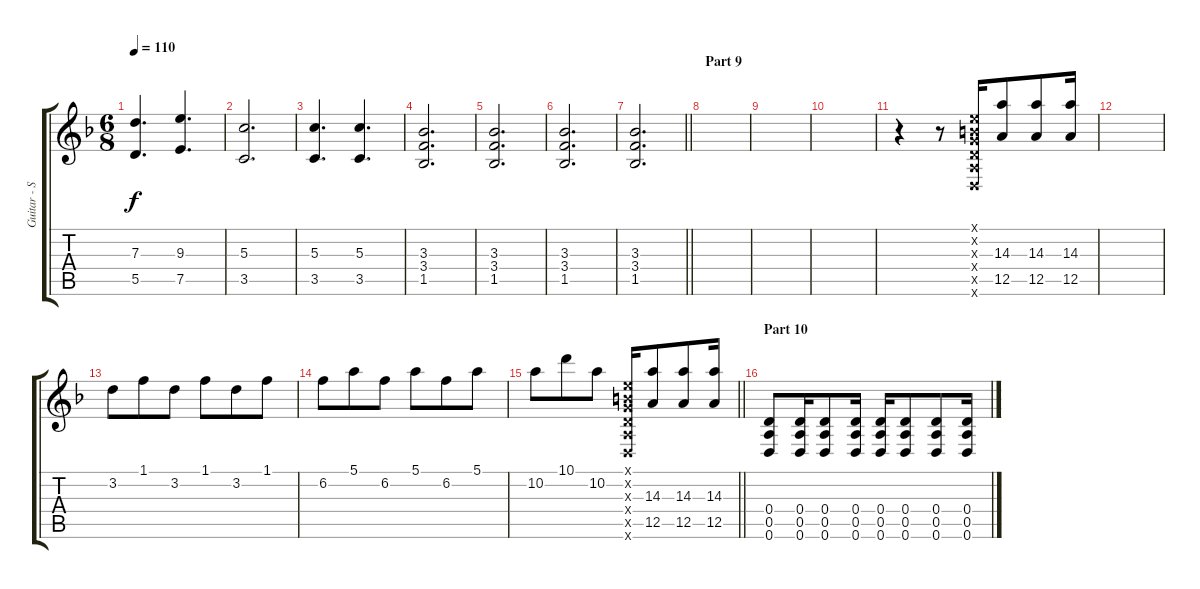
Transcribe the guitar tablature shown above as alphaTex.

\track ("Guitar - Simon Neil" "Guitar - S") {instrument electricguitarclean}
\staff {score tabs}
\tuning (E4 B3 G3 D3 A2 D2) {hide}
\ts (6 8)
\tempo 110
\clef g2
\ks dminor
(7.3 5.5).4{d dy f} (9.3 7.5).4{d} |
(5.3 3.5).2{d} |
(5.3 3.5).4{d} (5.3 3.5).4{d} |
(3.3 3.4 1.5).2{d} |
(3.3 3.4 1.5).2{d} |
(3.3 3.4 1.5).2{d} |
\barLineRight lightlight
(3.3 3.4 1.5).2{d} |
\section ("" "Part 9")
|
|
|
r.4 r.8 (0.1{x} 0.2{x} 0.3{x} 0.4{x} 0.5{x} 0.6{x}).16 (14.3 12.5).8 (14.3 12.5).8 (14.3 12.5).16 |
|
3.2.8{volume 7} 1.1.8 3.2.8 1.1.8{volume 9} 3.2.8 1.1.8 |
6.2.8{volume 10} 5.1.8 6.2.8 5.1.8{volume 11} 6.2.8 5.1.8 |
\barLineRight lightlight
10.2.8{volume 12} 10.1.8 10.2.8 (0.1{x} 0.2{x} 0.3{x} 0.4{x} 0.5{x} 0.6{x}).16{volume 13} (14.3 12.5).8 (14.3 12.5).8 (14.3 12.5).16 |
\section ("" "Part 10")
(0.4 0.5 0.6).8{volume 15 instrument overdrivenguitar} (0.4 0.5 0.6).16 (0.4 0.5 0.6).8 (0.4 0.5 0.6).16 (0.4 0.5 0.6).16 (0.4 0.5 0.6).8 (0.4 0.5 0.6).8 (0.4 0.5 0.6).16
